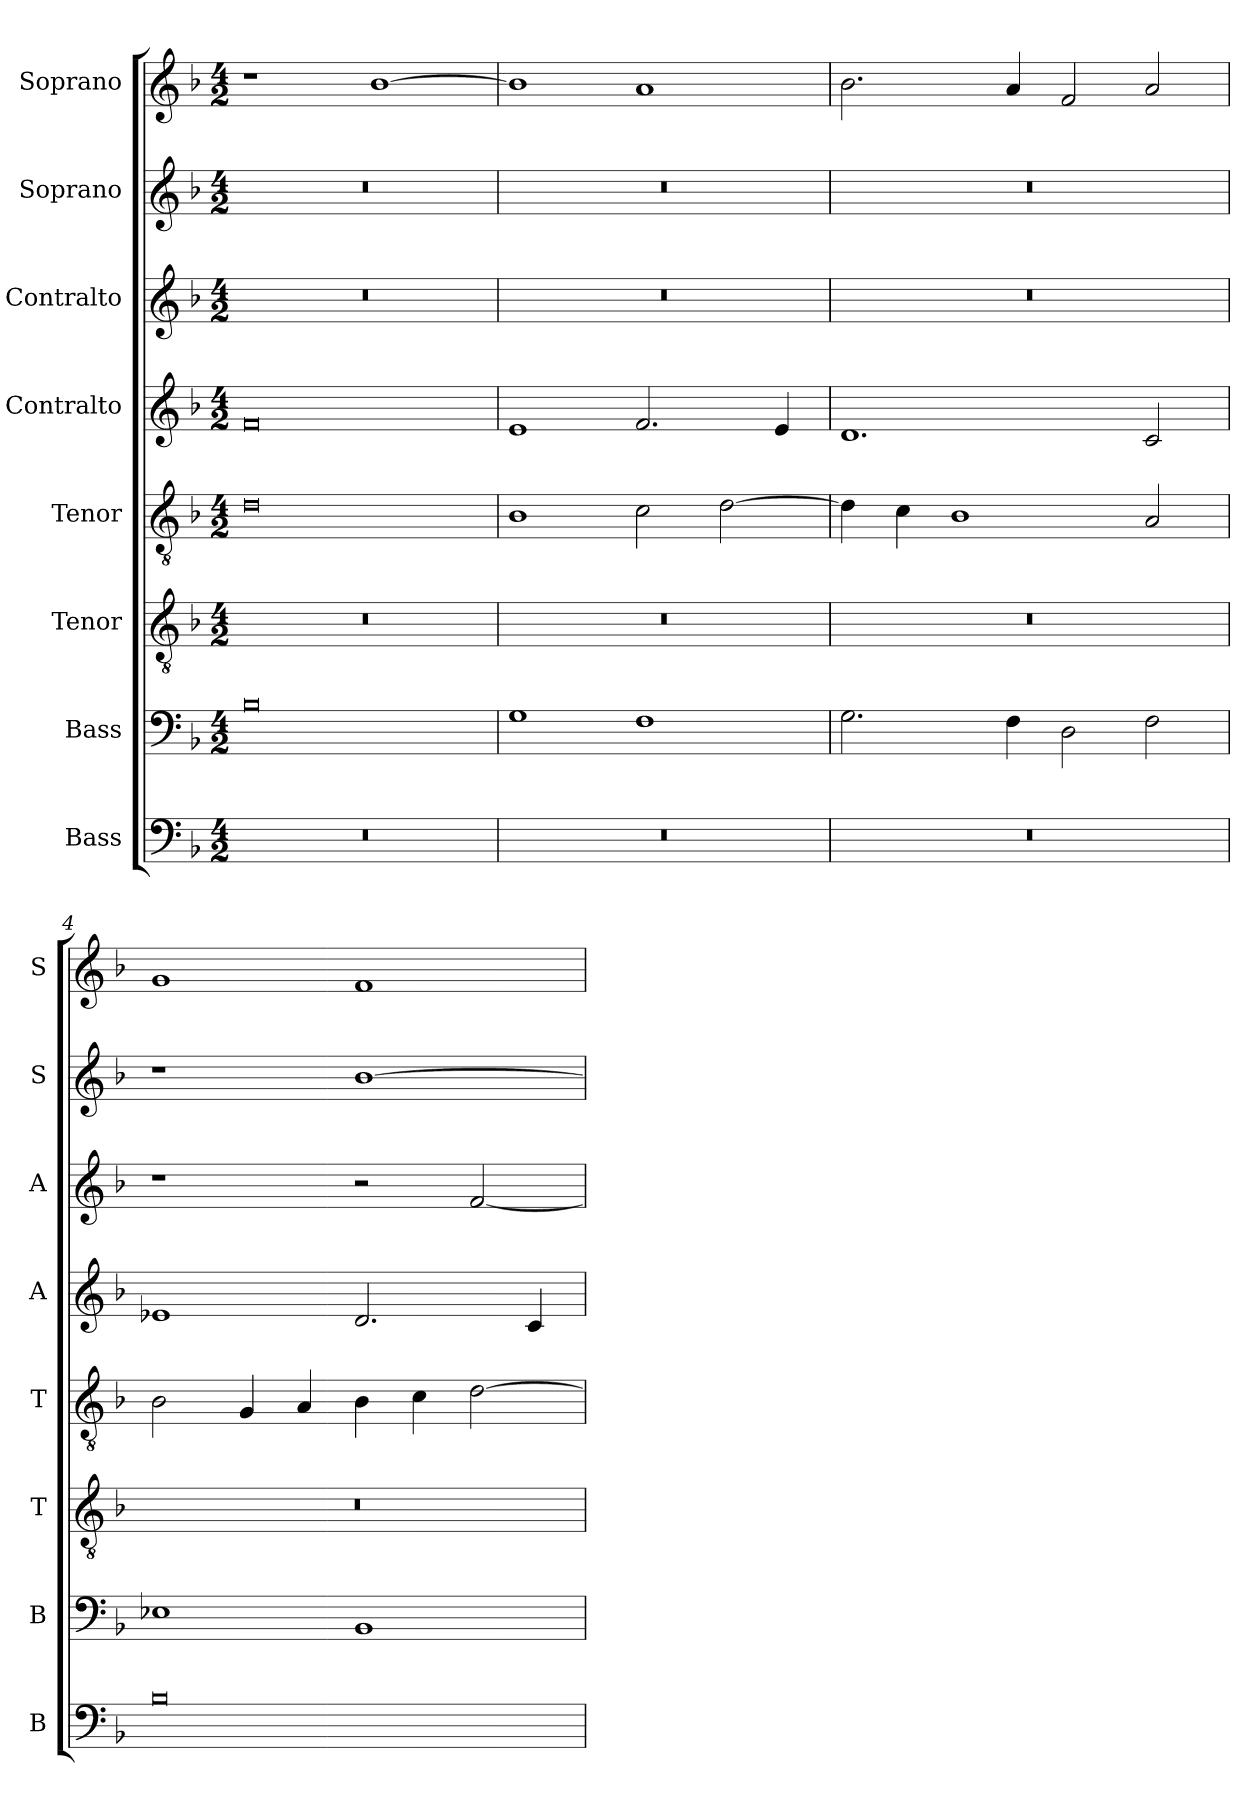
**kern	**kern	**kern	**kern	**kern	**kern	**kern	**kern
*part8	*part7	*part6	*part5	*part4	*part3	*part2	*part1
*staff8	*staff7	*staff6	*staff5	*staff4	*staff3	*staff2	*staff1
*I"Bass	*I"Bass	*I"Tenor	*I"Tenor	*I"Contralto	*I"Contralto	*I"Soprano	*I"Soprano
*I'B	*I'B	*I'T	*I'T	*I'A	*I'A	*I'S	*I'S
*clefF4	*clefF4	*clefGv2	*clefGv2	*clefG2	*clefG2	*clefG2	*clefG2
*k[b-]	*k[b-]	*k[b-]	*k[b-]	*k[b-]	*k[b-]	*k[b-]	*k[b-]
*F:ion	*F:ion	*F:ion	*F:ion	*F:ion	*F:ion	*F:ion	*F:ion
*M4/2	*M4/2	*M4/2	*M4/2	*M4/2	*M4/2	*M4/2	*M4/2
=1	=1	=1	=1	=1	=1	=1	=1
0r	0B-	0r	0d	0f	0r	0r	1r
.	.	.	.	.	.	.	[1b-
=2	=2	=2	=2	=2	=2	=2	=2
0r	1G	0r	1B-	1e	0r	0r	1b-]
.	1F	.	2c	2.f	.	.	1a
.	.	.	[2d	.	.	.	.
.	.	.	.	4e	.	.	.
=3	=3	=3	=3	=3	=3	=3	=3
0r	2.G	0r	4d]	1.d	0r	0r	2.b-
.	.	.	4c	.	.	.	.
.	.	.	1B-	.	.	.	.
.	4F	.	.	.	.	.	4a
.	2D	.	.	.	.	.	2f
.	2F	.	2A	2c	.	.	2a
=4	=4	=4	=4	=4	=4	=4	=4
0B-	1E-X	0r	2B-	1e-X	1r	1r	1g
.	.	.	4G	.	.	.	.
.	.	.	4A	.	.	.	.
.	1BB-	.	4B-	2.d	2r	[1b-	1f
.	.	.	4c	.	.	.	.
.	.	.	[2d	.	[2f	.	.
.	.	.	.	4c	.	.	.
=	=	=	=	=	=	=	=
*-	*-	*-	*-	*-	*-	*-	*-
